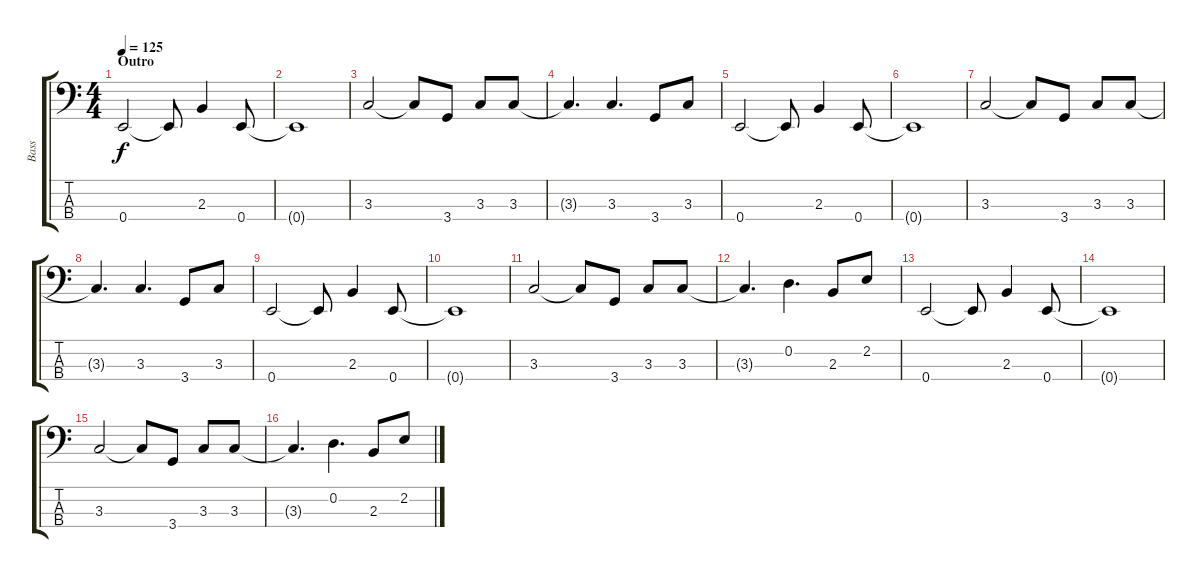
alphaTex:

\track ("Bass" "Bass") {instrument fretlessbass}
\staff {score tabs}
\tuning (G2 D2 A1 E1) {hide}
\ts (4 4)
\section ("" "Outro")
\tempo 125
\clef f4
\ks c
0.4.2{dy f} 0.4{t}.8 2.3.4 0.4.8 |
0.4{t}.1 |
3.3.2 3.3{t}.8 3.4.8 3.3.8 3.3.8 |
3.3{t}.4{d} 3.3.4{d} 3.4.8 3.3.8 |
0.4.2 0.4{t}.8 2.3.4 0.4.8 |
0.4{t}.1 |
3.3.2 3.3{t}.8 3.4.8 3.3.8 3.3.8 |
3.3{t}.4{d} 3.3.4{d} 3.4.8 3.3.8 |
0.4.2 0.4{t}.8 2.3.4 0.4.8 |
0.4{t}.1 |
3.3.2 3.3{t}.8 3.4.8 3.3.8 3.3.8 |
3.3{t}.4{d} 0.2.4{d} 2.3.8 2.2.8 |
0.4.2 0.4{t}.8 2.3.4 0.4.8 |
0.4{t}.1 |
3.3.2 3.3{t}.8 3.4.8 3.3.8 3.3.8 |
3.3{t}.4{d} 0.2.4{d} 2.3.8 2.2.8
